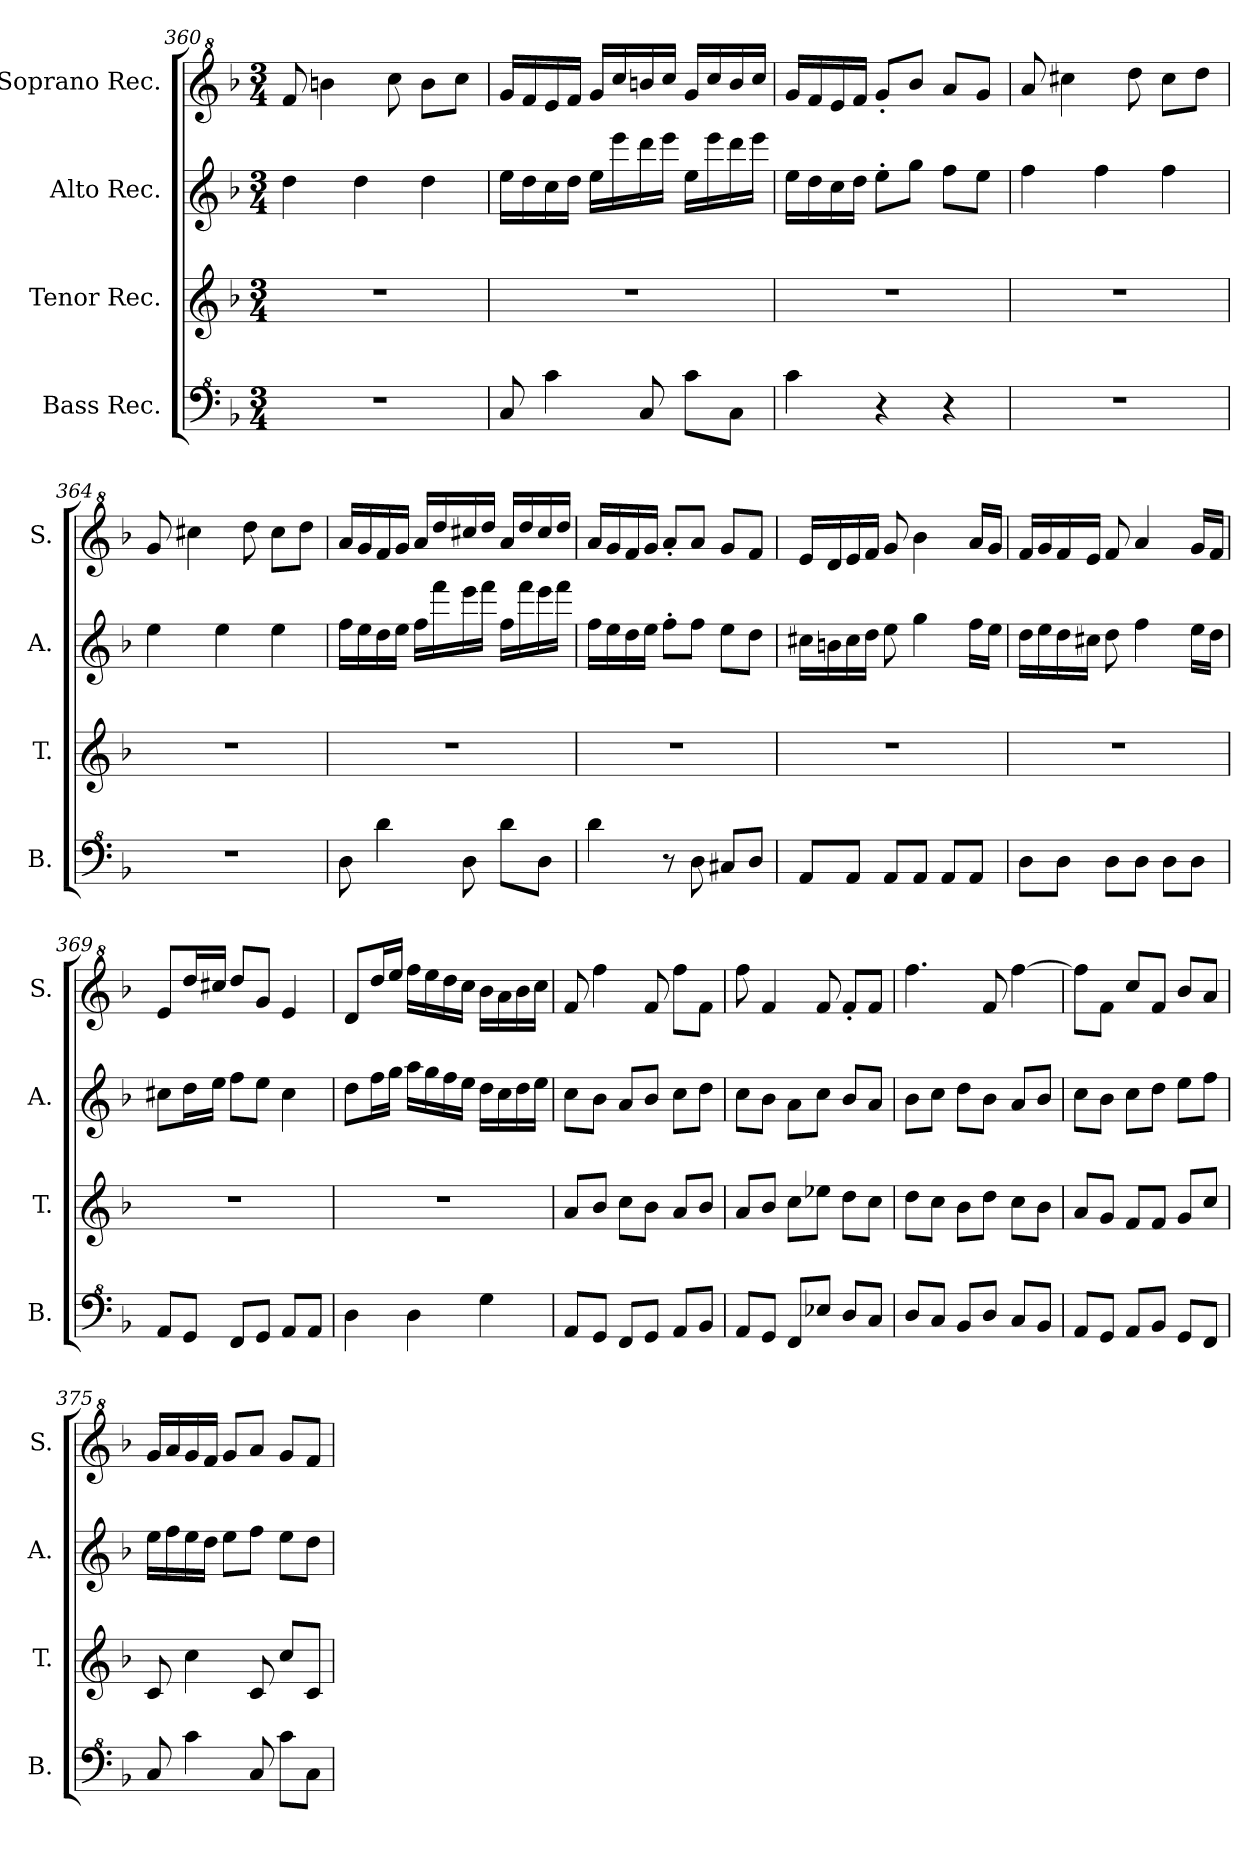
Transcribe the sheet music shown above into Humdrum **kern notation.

**kern	**kern	**kern	**kern
*part4	*part3	*part2	*part1
*staff4	*staff3	*staff2	*staff1
*I"Bass Rec.	*I"Tenor Rec.	*I"Alto Rec.	*I"Soprano Rec.
*I'B.	*I'T.	*I'A.	*I'S.
*clefF^4	*clefG2	*clefG2	*clefG^2
*k[b-]	*k[b-]	*k[b-]	*k[b-]
*M3/4	*M3/4	*M3/4	*M3/4
=360	=360	=360	=360
2.r	2.r	4dd\	8ff/
.	.	.	4bbn\
.	.	4dd\	.
.	.	.	8ccc\
.	.	4dd\	8bb\L
.	.	.	8ccc\J
=361	=361	=361	=361
8c/	2.r	16ee\LL	16gg/LL
.	.	16dd\	16ff/
4cc\	.	16cc\	16ee/
.	.	16dd\JJ	16ff/JJ
.	.	16ee\LL	16gg/LL
.	.	16eee\	16ccc/
8c/	.	16ddd\	16bbn/
.	.	16eee\JJ	16ccc/JJ
8cc\L	.	16ee\LL	16gg/LL
.	.	16eee\	16ccc/
8c\J	.	16ddd\	16bb/
.	.	16eee\JJ	16ccc/JJ
=362	=362	=362	=362
4cc\	2.r	16ee\LL	16gg/LL
.	.	16dd\	16ff/
.	.	16cc\	16ee/
.	.	16dd\JJ	16ff/JJ
4r	.	8ee'\L	8gg'/L
.	.	8gg\J	8bb-/J
4r	.	8ff\L	8aa/L
.	.	8ee\J	8gg/J
=363	=363	=363	=363
2.r	2.r	4ff\	8aa/
.	.	.	4ccc#X\
.	.	4ff\	.
.	.	.	8ddd\
.	.	4ff\	8ccc#\L
.	.	.	8ddd\J
=364	=364	=364	=364
2.r	2.r	4ee\	8gg/
.	.	.	4ccc#X\
.	.	4ee\	.
.	.	.	8ddd\
.	.	4ee\	8ccc#\L
.	.	.	8ddd\J
!!LO:LB:g=z
=365	=365	=365	=365
8d\	2.r	16ff\LL	16aa/LL
.	.	16ee\	16gg/
4dd\	.	16dd\	16ff/
.	.	16ee\JJ	16gg/JJ
.	.	16ff\LL	16aa/LL
.	.	16fff\	16ddd/
8d\	.	16eee\	16ccc#X/
.	.	16fff\JJ	16ddd/JJ
8dd\L	.	16ff\LL	16aa/LL
.	.	16fff\	16ddd/
8d\J	.	16eee\	16ccc#/
.	.	16fff\JJ	16ddd/JJ
=366	=366	=366	=366
4dd\	2.r	16ff\LL	16aa/LL
.	.	16ee\	16gg/
.	.	16dd\	16ff/
.	.	16ee\JJ	16gg/JJ
8r	.	8ff'\L	8aa'/L
8d\	.	8ff\J	8aa/J
8c#X/L	.	8ee\L	8gg/L
8d/J	.	8dd\J	8ff/J
=367	=367	=367	=367
8A/L	2.r	16cc#X\LL	16ee/LL
.	.	16bn\	16dd/
8A/J	.	16cc#\	16ee/
.	.	16dd\JJ	16ff/JJ
8A/L	.	8ee\	8gg/
8A/J	.	4gg\	4bb-\
8A/L	.	.	.
8A/J	.	16ff\LL	16aa/LL
.	.	16ee\JJ	16gg/JJ
=368	=368	=368	=368
8d\L	2.r	16dd\LL	16ff/LL
.	.	16ee\	16gg/
8d\J	.	16dd\	16ff/
.	.	16cc#X\JJ	16ee/JJ
8d\L	.	8dd\	8ff/
8d\J	.	4ff\	4aa/
8d\L	.	.	.
8d\J	.	16ee\LL	16gg/LL
.	.	16dd\JJ	16ff/JJ
=369	=369	=369	=369
8A/L	2.r	8cc#X\L	8ee/L
8G/J	.	16dd\L	16ddd/L
.	.	16ee\JJ	16ccc#X/JJ
8F/L	.	8ff\L	8ddd/L
8G/J	.	8ee\J	8gg/J
8A/L	.	4cc#\	4ee/
8A/J	.	.	.
=370	=370	=370	=370
4d\	2.r	8dd\L	8dd/L
.	.	16ff\L	16ddd/L
.	.	16gg\JJ	16eee/JJ
4d\	.	16aa\LL	16fff\LL
.	.	16gg\	16eee\
.	.	16ff\	16ddd\
.	.	16ee\JJ	16ccc\JJ
4g\	.	16dd\LL	16bb-\LL
.	.	16cc\	16aa\
.	.	16dd\	16bb-\
.	.	16ee\JJ	16ccc\JJ
=371	=371	=371	=371
8A/L	8a/L	8cc\L	8ff/
8G/J	8b-/J	8b-\J	4fff\
8F/L	8cc\L	8a/L	.
8G/J	8b-\J	8b-/J	8ff/
8A/L	8a/L	8cc\L	8fff\L
8B-/J	8b-/J	8dd\J	8ff\J
!!LO:LB:g=z
=372	=372	=372	=372
8A/L	8a/L	8cc\L	8fff\
8G/J	8b-/J	8b-\J	4ff/
8F/L	8cc\L	8a\L	.
8e-X/J	8ee-X\J	8cc\J	8ff/
8d/L	8dd\L	8b-/L	8ff'/L
8c/J	8cc\J	8a/J	8ff/J
=373	=373	=373	=373
8d/L	8dd\L	8b-\L	4.fff\
8c/J	8cc\J	8cc\J	.
8B-/L	8b-\L	8dd\L	.
8d/J	8dd\J	8b-\J	8ff/
8c/L	8cc\L	8a/L	[4fff\
8B-/J	8b-\J	8b-/J	.
=374	=374	=374	=374
8A/L	8a/L	8cc\L	8fff\L]
8G/J	8g/J	8b-\J	8ff\J
8A/L	8f/L	8cc\L	8ccc/L
8B-/J	8f/J	8dd\J	8ff/J
8G/L	8g/L	8ee\L	8bb-/L
8F/J	8cc/J	8ff\J	8aa/J
=375	=375	=375	=375
8c/	8c/	16ee\LL	16gg/LL
.	.	16ff\	16aa/
4cc\	4cc\	16ee\	16gg/
.	.	16dd\JJ	16ff/JJ
.	.	8ee\L	8gg/L
8c/	8c/	8ff\J	8aa/J
8cc\L	8cc/L	8ee\L	8gg/L
8c\J	8c/J	8dd\J	8ff/J
=	=	=	=
*-	*-	*-	*-
